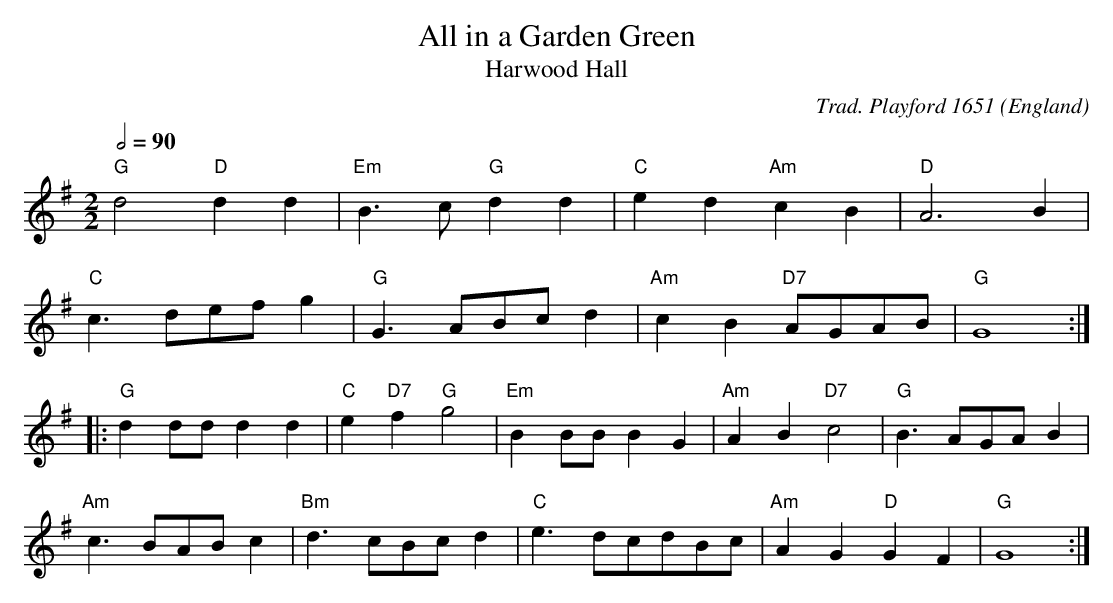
X:1
T:All in a Garden Green
T:Harwood Hall
C:Trad. Playford 1651
O:England
M:2/2
L:1/8
Q:1/2=90
K:G
"G"d4 "D"d2d2|"Em"B2>c2 "G"d2d2|"C"e2d2 "Am"c2B2|"D"A6 B2|
"C"c3 def g2|"G"G3 ABc d2|"Am"c2B2 "D7"AGAB|"G"G8:|
|:"G"d2dd d2d2|"C"e2 "D7"f2 "G"g4|"Em"B2BB B2G2|"Am"A2B2 "D7"c4|"G"B3 AGA B2|
"Am"c3 BAB c2|"Bm"d3 cBc d2|"C"e3 dcdBc|"Am"A2G2 "D"G2F2|"G"G8:|
